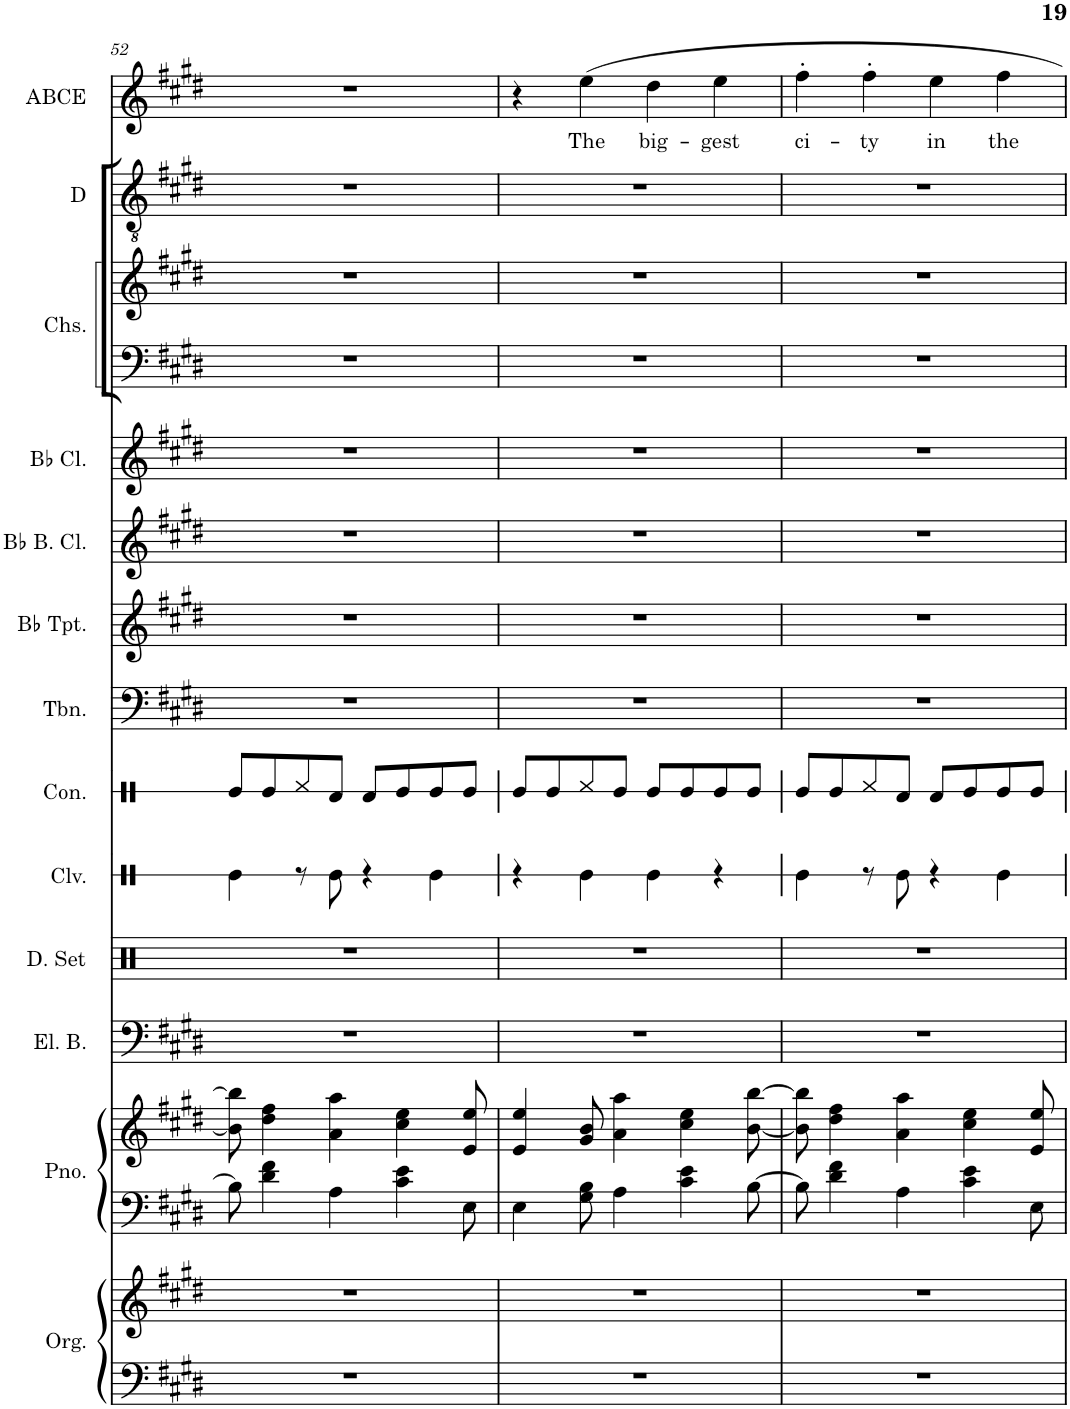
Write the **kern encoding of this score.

**kern	**kern	**kern	**kern	**kern	**kern	**kern	**kern	**kern	**kern	**kern	**kern	**kern	**kern	**kern	**kern	**text
*part13	*part13	*part12	*part12	*part11	*part10	*part9	*part8	*part7	*part6	*part5	*part4	*part3	*part3	*part2	*part1	*part1
*staff16	*staff15	*staff14	*staff13	*staff12	*staff11	*staff10	*staff9	*staff8	*staff7	*staff6	*staff5	*staff4	*staff3	*staff2	*staff1	*staff1
*I"Organ	*	*I"Piano	*	*I"Electric Bass	*I"Drumset	*I"Claves	*I"Congas	*I"Trombone	*I"Bb Trumpet	*I"Bb Bass Clarinet	*I"Bb Clarinet	*I"Chorus	*	*I"Dan	*I"Allie Belle Celle Ellie	*
*I'Org.	*	*I'Pno.	*	*I'El. B.	*I'D. Set	*I'Clv.	*I'Con.	*I'Tbn.	*I'Bb Tpt.	*I'Bb B. Cl.	*I'Bb Cl.	*I'Chs.	*	*I'D	*I'ABCE	*
!!LO:PB:g=z
*clefF4	*clefG2	*clefF4	*clefG2	*clefF4	*clefX	*clefX	*clefX	*clefF4	*clefG2	*clefG2	*clefG2	*clefF4	*clefG2	*clefGv2	*clefG2	*
*	*	*	*	*Trd7c12	*	*	*	*	*Trd1c2	*Trd7c12	*Trd1c2	*	*	*Trd8c14	*Trd1c2	*
*k[f#c#g#d#]	*k[f#c#g#d#]	*k[f#c#g#d#]	*k[f#c#g#d#]	*k[f#c#g#d#]	*k[]	*k[]	*k[]	*k[f#c#g#d#]	*k[f#c#g#d#]	*k[f#c#g#d#]	*k[f#c#g#d#]	*k[f#c#g#d#]	*k[f#c#g#d#]	*k[f#c#g#d#]	*k[f#c#g#d#]	*
*M4/4	*M4/4	*M4/4	*M4/4	*M4/4	*M4/4	*M4/4	*M4/4	*M4/4	*M4/4	*M4/4	*M4/4	*M4/4	*M4/4	*M4/4	*M4/4	*
=52	=52	=52	=52	=52	=52	=52	=52	=52	=52	=52	=52	=52	=52	=52	=52	=52
1r	1r	8B\]	8b\] 8bb\]	1r	1r	4Re\	8Re/L	1r	1r	1r	1r	1r	1r	1r	1r	.
.	.	4d#\ 4f#\	4dd#\ 4ff#\	.	.	.	8Re/	.	.	.	.	.	.	.	.	.
.	.	.	.	.	.	8r	8Rf/	.	.	.	.	.	.	.	.	.
.	.	4A\	4a\ 4aa\	.	.	8Re\	8Rd/J	.	.	.	.	.	.	.	.	.
.	.	.	.	.	.	4r	8Rd/L	.	.	.	.	.	.	.	.	.
.	.	4c#\ 4e\	4cc#\ 4ee\	.	.	.	8Re/	.	.	.	.	.	.	.	.	.
.	.	.	.	.	.	4Re\	8Re/	.	.	.	.	.	.	.	.	.
.	.	8E\	8e/ 8ee/	.	.	.	8Re/J	.	.	.	.	.	.	.	.	.
=53	=53	=53	=53	=53	=53	=53	=53	=53	=53	=53	=53	=53	=53	=53	=53	=53
1r	1r	4E\	4e/ 4ee/	1r	1r	4r	8Re/L	1r	1r	1r	1r	1r	1r	1r	4r	.
.	.	.	.	.	.	.	8Re/	.	.	.	.	.	.	.	.	.
!	!	!	!	!	!	!	!	!	!	!	!	!	!	!	!	!LO:LY:b
.	.	8G#\ 8B\	8g#/ 8b/	.	.	4Re\	8Rf/	.	.	.	.	.	.	.	4ee\	The
.	.	4A\	4a\ 4aa\	.	.	.	8Re/J	.	.	.	.	.	.	.	.	.
!	!	!	!	!	!	!	!	!	!	!	!	!	!	!	!	!LO:LY:b
.	.	.	.	.	.	4Re\	8Re/L	.	.	.	.	.	.	.	4dd#\	big-
.	.	4c#\ 4e\	4cc#\ 4ee\	.	.	.	8Re/	.	.	.	.	.	.	.	.	.
!	!	!	!	!	!	!	!	!	!	!	!	!	!	!	!	!LO:LY:b
.	.	.	.	.	.	4r	8Re/	.	.	.	.	.	.	.	4ee\	-gest
.	.	[8B\	[8b\ [8bb\	.	.	.	8Re/J	.	.	.	.	.	.	.	.	.
=54	=54	=54	=54	=54	=54	=54	=54	=54	=54	=54	=54	=54	=54	=54	=54	=54
!	!	!	!	!	!	!	!	!	!	!	!	!	!	!	!	!LO:LY:b
1r	1r	8B\]	8b\] 8bb\]	1r	1r	4Re\	8Re/L	1r	1r	1r	1r	1r	1r	1r	4ff#'\	ci-
.	.	4d#\ 4f#\	4dd#\ 4ff#\	.	.	.	8Re/	.	.	.	.	.	.	.	.	.
!	!	!	!	!	!	!	!	!	!	!	!	!	!	!	!	!LO:LY:b
.	.	.	.	.	.	8r	8Rf/	.	.	.	.	.	.	.	4ff#'\	-ty
.	.	4A\	4a\ 4aa\	.	.	8Re\	8Rd/J	.	.	.	.	.	.	.	.	.
!	!	!	!	!	!	!	!	!	!	!	!	!	!	!	!	!LO:LY:b
.	.	.	.	.	.	4r	8Rd/L	.	.	.	.	.	.	.	4ee\	in
.	.	4c#\ 4e\	4cc#\ 4ee\	.	.	.	8Re/	.	.	.	.	.	.	.	.	.
!	!	!	!	!	!	!	!	!	!	!	!	!	!	!	!	!LO:LY:b
.	.	.	.	.	.	4Re\	8Re/	.	.	.	.	.	.	.	4ff#\	the
.	.	8E\	8e/ 8ee/	.	.	.	8Re/J	.	.	.	.	.	.	.	.	.
=	=	=	=	=	=	=	=	=	=	=	=	=	=	=	=	=
*-	*-	*-	*-	*-	*-	*-	*-	*-	*-	*-	*-	*-	*-	*-	*-	*-
